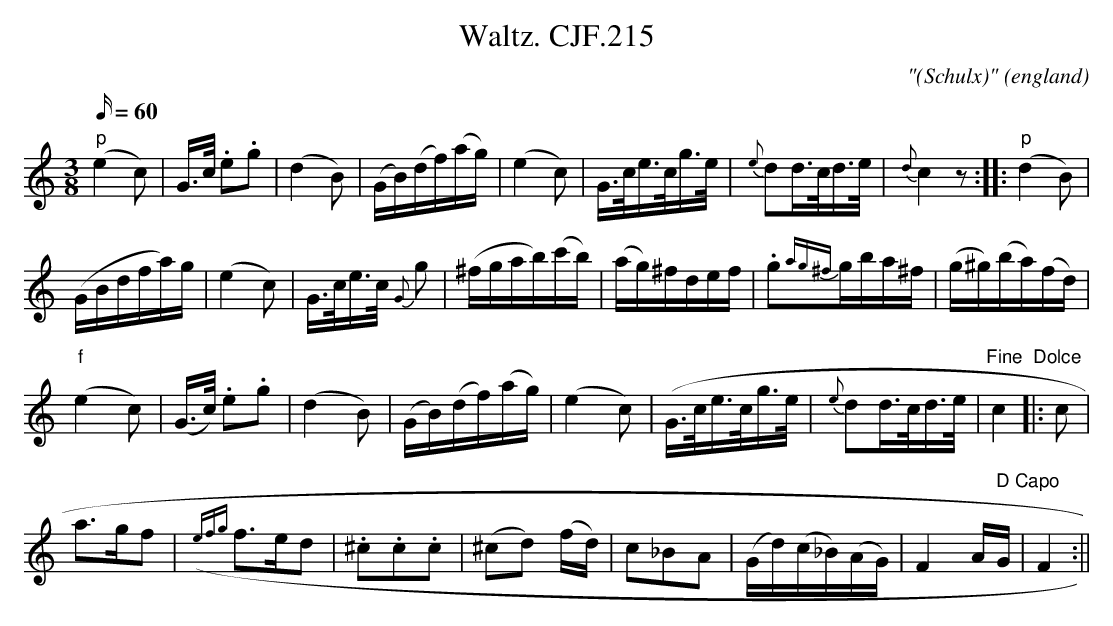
X:1
T:Waltz. CJF.215
O:england
M:3/8
L:1/16
Q:60
C: "(Schulx)"
K:C
"p"(e4c2)|G>c .e2.g2|(d4B2)|(GB)(df)(ag)|(e4c2)|G>ce>cg>e|\
{e}d2d>cd>e|{d}c4z2:||:"p"(d4B2)|
(GBdfa)g|(e4c2)|G>ce>c  {G}g2|(^fgab)(c'b)|(ag)^fdef|\
.g2{ag^f}gba^f|(g^g)(ba)(fd)|
"f"(e4c2)|(G>c) .e2.g2|(d4B2)|(GB)(df)(ag)|(e4c2)|(G>ce>cg>e|\
{e}d2d>cd>e|"Fine  Dolce"c4||:c2|
a3gf2|({efg}f3ed2|.^c2.c2.c2|(^c2d2) (fd)|c2_B2A2|\
(Gd)(c_B)(AG)|F4A" D Capo"G|F4:||
